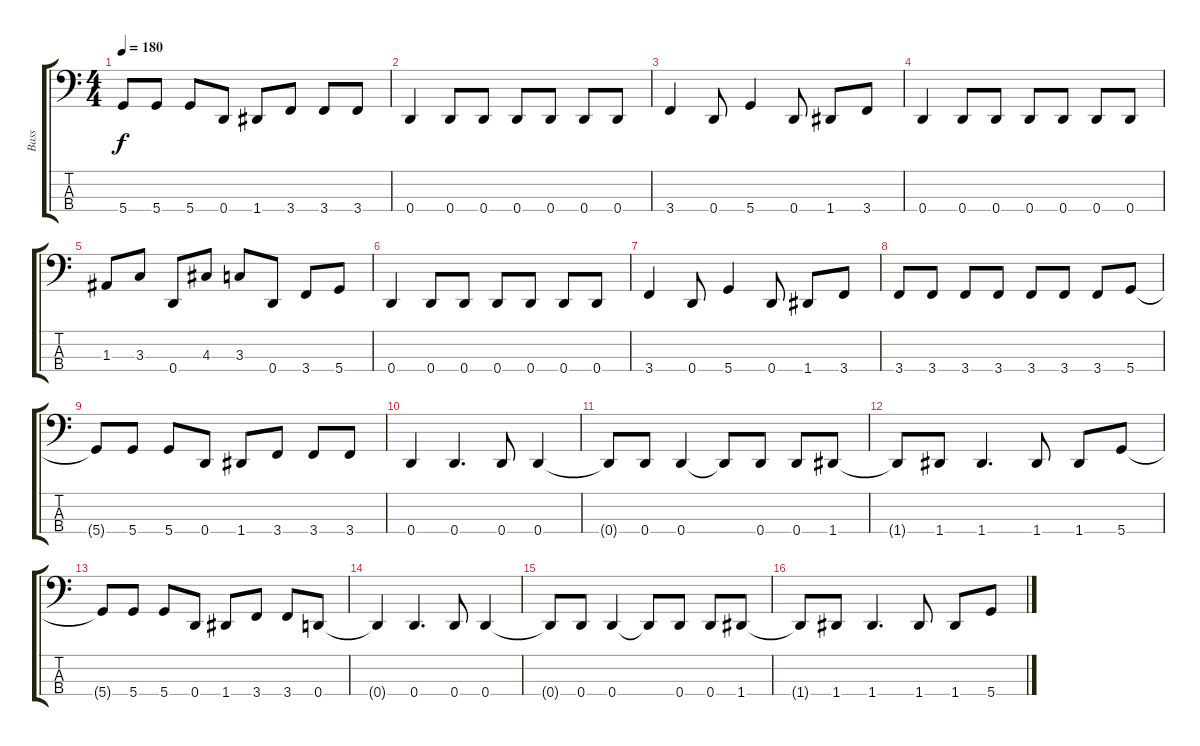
\track ("Bass" "Bass") {instrument electricbasspick}
\staff {score tabs}
\tuning (G2 D2 A1 D1) {hide}
\ts (4 4)
\tempo 180
\clef f4
\ks c
5.4{t}.8{dy f} 5.4.8 5.4.8 0.4.8 1.4.8 3.4.8 3.4.8 3.4.8 |
0.4.4 0.4.8 0.4.8 0.4.8 0.4.8 0.4.8 0.4.8 |
3.4.4 0.4.8 5.4.4 0.4.8 1.4.8 3.4.8 |
0.4.4 0.4.8 0.4.8 0.4.8 0.4.8 0.4.8 0.4.8 |
1.3.8 3.3.8 0.4.8 4.3.8 3.3.8 0.4.8 3.4.8 5.4.8 |
0.4.4 0.4.8 0.4.8 0.4.8 0.4.8 0.4.8 0.4.8 |
3.4.4 0.4.8 5.4.4 0.4.8 1.4.8 3.4.8 |
3.4.8 3.4.8 3.4.8 3.4.8 3.4.8 3.4.8 3.4.8 5.4.8 |
5.4{t}.8 5.4.8 5.4.8 0.4.8 1.4.8 3.4.8 3.4.8 3.4.8 |
0.4.4 0.4.4{d} 0.4.8 0.4.4 |
0.4{t}.8 0.4.8 0.4.4 0.4{t}.8 0.4.8 0.4.8 1.4.8 |
1.4{t}.8 1.4.8 1.4.4{d} 1.4.8 1.4.8 5.4.8 |
5.4{t}.8 5.4.8 5.4.8 0.4.8 1.4.8 3.4.8 3.4.8 0.4.8 |
0.4{t}.4 0.4.4{d} 0.4.8 0.4.4 |
0.4{t}.8 0.4.8 0.4.4 0.4{t}.8 0.4.8 0.4.8 1.4.8 |
1.4{t}.8 1.4.8 1.4.4{d} 1.4.8 1.4.8 5.4.8
